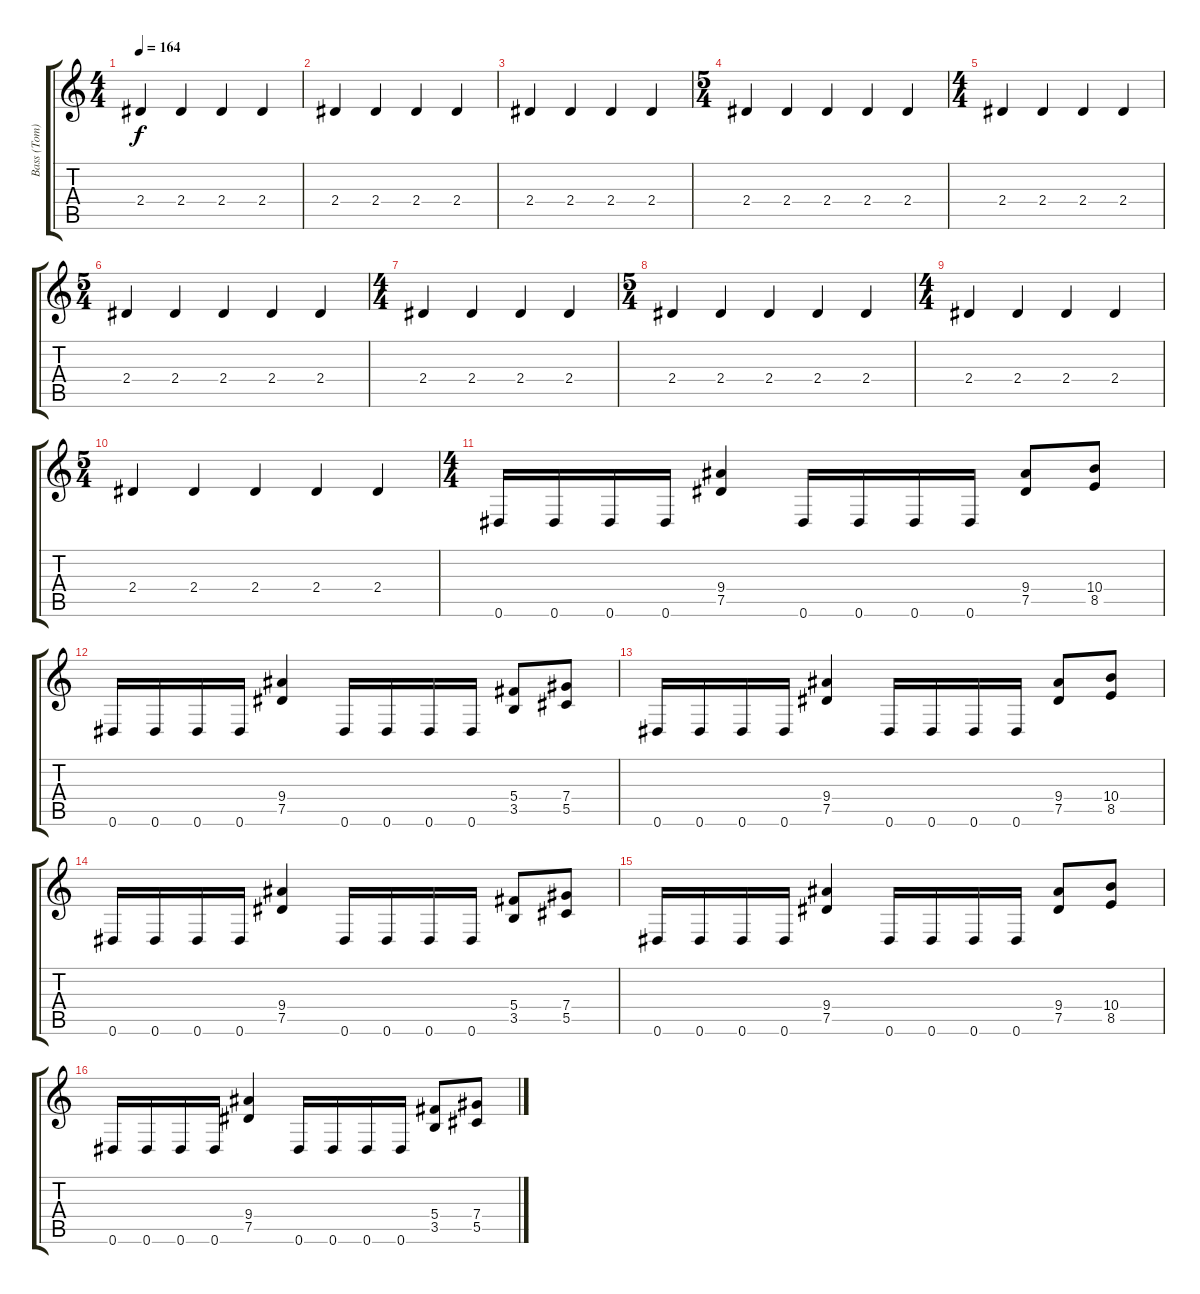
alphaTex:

\track ("Bass (Tom)" "Bass (Tom)") {instrument electricbasspick}
\staff {score tabs}
\tuning (Eb4 Bb3 Gb3 Db3 Ab2 Eb2) {hide}
\ts (4 4)
\tempo 164
\clef g2
\ks c
2.4.4{dy f} 2.4.4 2.4.4 2.4.4 |
2.4.4 2.4.4 2.4.4 2.4.4 |
2.4.4 2.4.4 2.4.4 2.4.4 |
\ts (5 4)
2.4.4 2.4.4 2.4.4 2.4.4 2.4.4 |
\ts (4 4)
2.4.4 2.4.4 2.4.4 2.4.4 |
\ts (5 4)
2.4.4 2.4.4 2.4.4 2.4.4 2.4.4 |
\ts (4 4)
2.4.4 2.4.4 2.4.4 2.4.4 |
\ts (5 4)
2.4.4 2.4.4 2.4.4 2.4.4 2.4.4 |
\ts (4 4)
2.4.4 2.4.4 2.4.4 2.4.4 |
\ts (5 4)
2.4.4 2.4.4 2.4.4 2.4.4 2.4.4 |
\ts (4 4)
0.6.16 0.6.16 0.6.16 0.6.16 (9.4 7.5).4 0.6.16 0.6.16 0.6.16 0.6.16 (9.4 7.5).8 (10.4 8.5).8 |
0.6.16 0.6.16 0.6.16 0.6.16 (9.4 7.5).4 0.6.16 0.6.16 0.6.16 0.6.16 (5.4 3.5).8 (7.4 5.5).8 |
0.6.16 0.6.16 0.6.16 0.6.16 (9.4 7.5).4 0.6.16 0.6.16 0.6.16 0.6.16 (9.4 7.5).8 (10.4 8.5).8 |
0.6.16 0.6.16 0.6.16 0.6.16 (9.4 7.5).4 0.6.16 0.6.16 0.6.16 0.6.16 (5.4 3.5).8 (7.4 5.5).8 |
0.6.16 0.6.16 0.6.16 0.6.16 (9.4 7.5).4 0.6.16 0.6.16 0.6.16 0.6.16 (9.4 7.5).8 (10.4 8.5).8 |
0.6.16 0.6.16 0.6.16 0.6.16 (9.4 7.5).4 0.6.16 0.6.16 0.6.16 0.6.16 (5.4 3.5).8 (7.4 5.5).8
